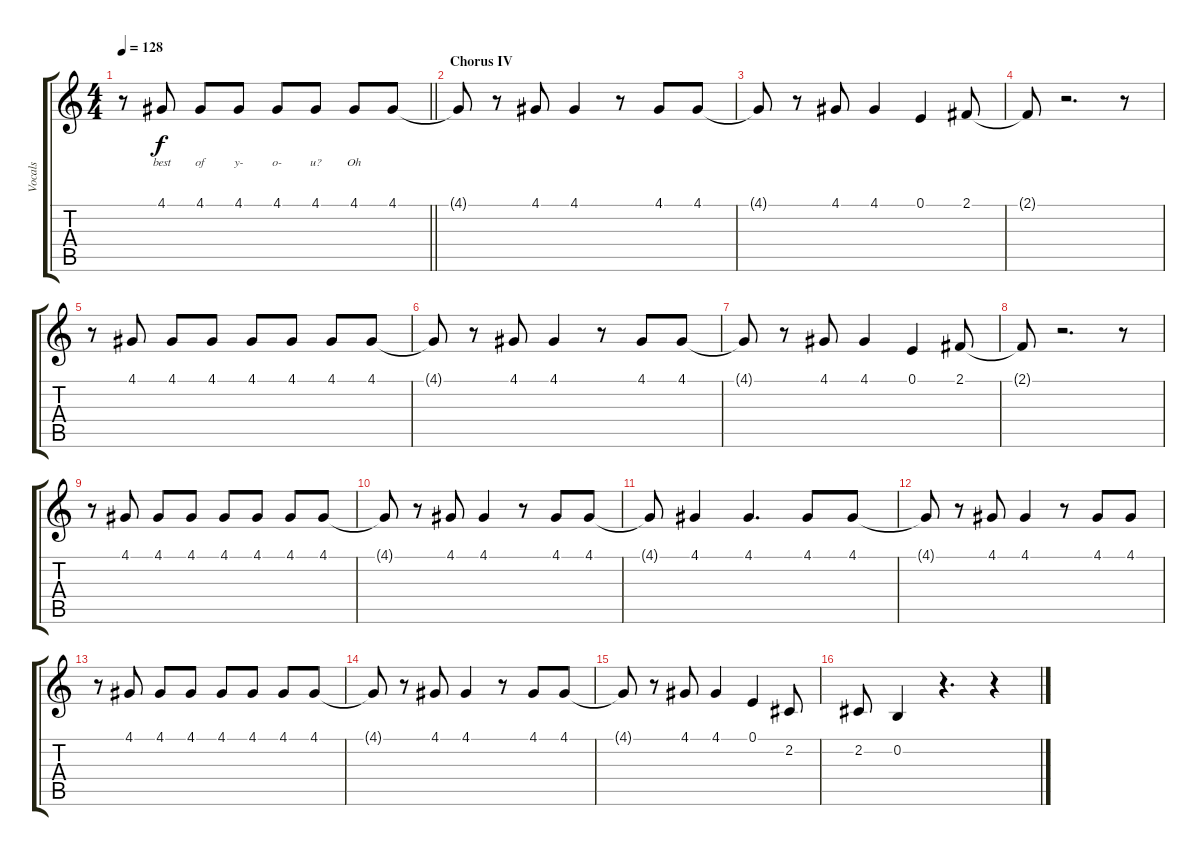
\track ("Vocals" "Vocals") {instrument altosax}
\staff {score tabs}
\tuning (E4 B3 G3 D3 A2 E2) {hide}
\ts (4 4)
\tempo 128
\clef g2
\barLineRight lightlight
\ks c
r.8{dy f} 4.1.8{lyrics (0 "best") lyrics (1 "") lyrics (2 "") lyrics (3 "") lyrics (4 "")} 4.1.8{lyrics (0 "of") lyrics (1 "") lyrics (2 "") lyrics (3 "") lyrics (4 "")} 4.1.8{lyrics (0 "y-") lyrics (1 "") lyrics (2 "") lyrics (3 "") lyrics (4 "")} 4.1.8{lyrics (0 "o-") lyrics (1 "") lyrics (2 "") lyrics (3 "") lyrics (4 "")} 4.1.8{lyrics (0 "u?") lyrics (1 "") lyrics (2 "") lyrics (3 "") lyrics (4 "")} 4.1.8{lyrics (0 "Oh") lyrics (1 "") lyrics (2 "") lyrics (3 "") lyrics (4 "")} 4.1.8 |
\section ("" "Chorus IV")
4.1{t}.8 r.8 4.1.8 4.1.4 r.8 4.1.8 4.1.8 |
4.1{t}.8 r.8 4.1.8 4.1.4 0.1.4 2.1.8 |
2.1{t}.8 r.2{d} r.8 |
r.8 4.1.8 4.1.8 4.1.8 4.1.8 4.1.8 4.1.8 4.1.8 |
4.1{t}.8 r.8 4.1.8 4.1.4 r.8 4.1.8 4.1.8 |
4.1{t}.8 r.8 4.1.8 4.1.4 0.1.4 2.1.8 |
2.1{t}.8 r.2{d} r.8 |
r.8 4.1.8 4.1.8 4.1.8 4.1.8 4.1.8 4.1.8 4.1.8 |
4.1{t}.8 r.8 4.1.8 4.1.4 r.8 4.1.8 4.1.8 |
4.1{t}.8 4.1.4 4.1.4{d} 4.1.8 4.1.8 |
4.1{t}.8 r.8 4.1.8 4.1.4 r.8 4.1.8 4.1.8 |
r.8 4.1.8 4.1.8 4.1.8 4.1.8 4.1.8 4.1.8 4.1.8 |
4.1{t}.8 r.8 4.1.8 4.1.4 r.8 4.1.8 4.1.8 |
4.1{t}.8 r.8 4.1.8 4.1.4 0.1.4 2.2.8 |
2.2.8 0.2.4 r.4{d} r.4
